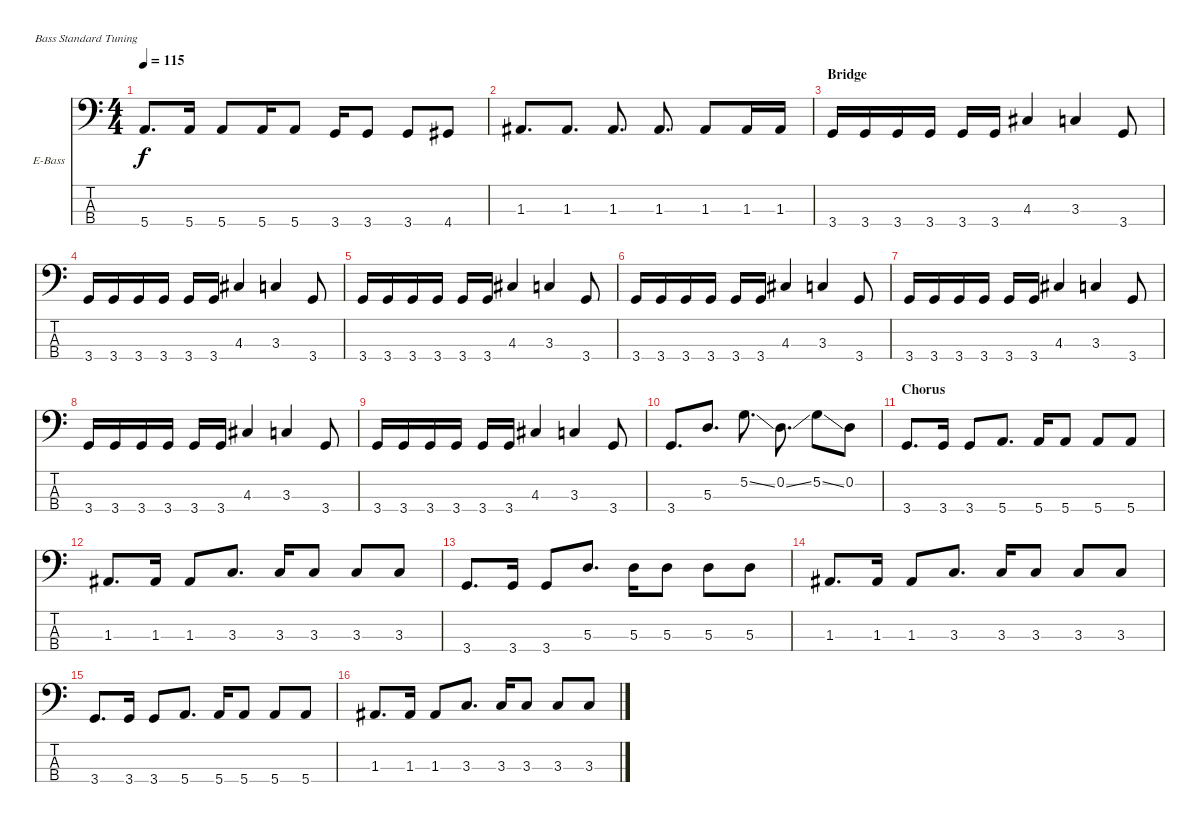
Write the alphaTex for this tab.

\defaultSystemsLayout 4
\bracketExtendMode nobrackets
\firstSystemTrackNameOrientation horizontal
\otherSystemsTrackNameOrientation horizontal
\track ("Jeff Ament" "E-Bass") {instrument electricbassfinger}
\staff {score tabs}
\tuning (G2 D2 A1 E1)
\ts (4 4)
\tempo 115
\clef f4
\ks c
5.4.8{d dy f} 5.4.16 5.4.8 5.4.16 5.4.8 3.4.16 3.4.8 3.4.8 4.4.8 |
1.3.8{d} 1.3.8{d} 1.3.8{d} 1.3.8{d} 1.3.8 1.3.16 1.3.16 |
\section ("" "Bridge")
3.4.16 3.4.16 3.4.16 3.4.16 3.4.16 3.4.16 4.3.4 3.3.4 3.4.8 |
3.4.16 3.4.16 3.4.16 3.4.16 3.4.16 3.4.16 4.3.4 3.3.4 3.4.8 |
3.4.16 3.4.16 3.4.16 3.4.16 3.4.16 3.4.16 4.3.4 3.3.4 3.4.8 |
3.4.16 3.4.16 3.4.16 3.4.16 3.4.16 3.4.16 4.3.4 3.3.4 3.4.8 |
3.4.16 3.4.16 3.4.16 3.4.16 3.4.16 3.4.16 4.3.4 3.3.4 3.4.8 |
3.4.16 3.4.16 3.4.16 3.4.16 3.4.16 3.4.16 4.3.4 3.3.4 3.4.8 |
3.4.16 3.4.16 3.4.16 3.4.16 3.4.16 3.4.16 4.3.4 3.3.4 3.4.8 |
3.4.8{d} 5.3.8{d} 5.2{ss}.8{d} 0.2{ss}.8{d} 5.2{ss}.8 0.2.8 |
\section ("" "Chorus")
3.4.8{d} 3.4.16 3.4.8 5.4.8{d} 5.4.16 5.4.8 5.4.8 5.4.8 |
1.3.8{d} 1.3.16 1.3.8 3.3.8{d} 3.3.16 3.3.8 3.3.8 3.3.8 |
3.4.8{d} 3.4.16 3.4.8 5.3.8{d} 5.3.16 5.3.8 5.3.8 5.3.8 |
1.3.8{d} 1.3.16 1.3.8 3.3.8{d} 3.3.16 3.3.8 3.3.8 3.3.8 |
3.4.8{d} 3.4.16 3.4.8 5.4.8{d} 5.4.16 5.4.8 5.4.8 5.4.8 |
1.3.8{d} 1.3.16 1.3.8 3.3.8{d} 3.3.16 3.3.8 3.3.8 3.3.8
